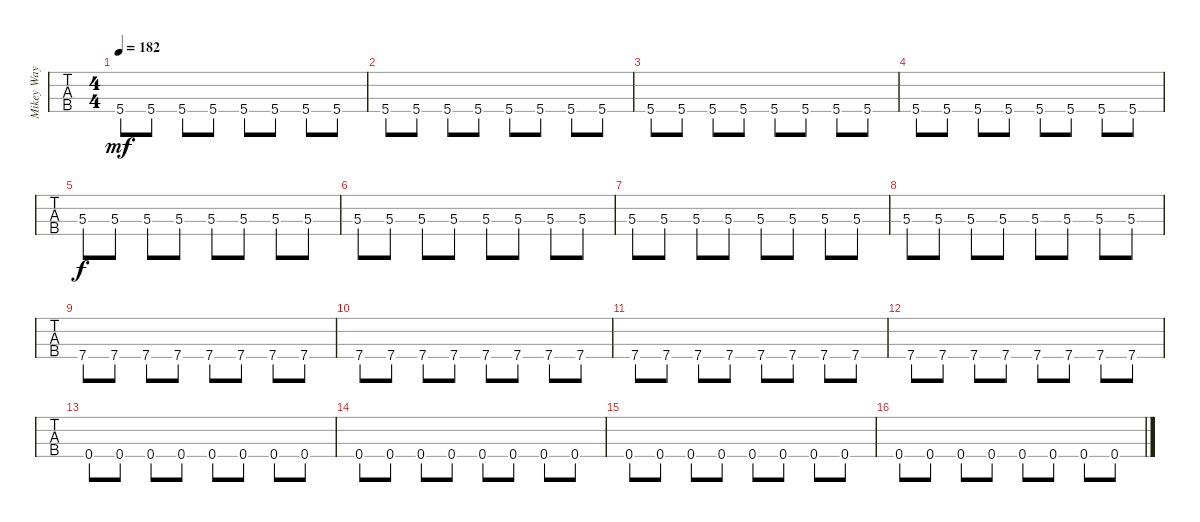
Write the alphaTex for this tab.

\track ("Mikey Way" "Mikey Way") {instrument electricbassfinger}
\staff {tabs}
\tuning (G2 D2 A1 E1) {hide}
\ts (4 4)
\tempo 182
\clef f4
\ks c
5.4.8{dy mf} 5.4.8 5.4.8 5.4.8 5.4.8 5.4.8 5.4.8 5.4.8 |
5.4.8 5.4.8 5.4.8 5.4.8 5.4.8 5.4.8 5.4.8 5.4.8 |
5.4.8 5.4.8 5.4.8 5.4.8 5.4.8 5.4.8 5.4.8 5.4.8 |
5.4.8 5.4.8 5.4.8 5.4.8 5.4.8 5.4.8 5.4.8 5.4.8 |
5.3.8{dy f} 5.3.8 5.3.8 5.3.8 5.3.8 5.3.8 5.3.8 5.3.8 |
5.3.8 5.3.8 5.3.8 5.3.8 5.3.8 5.3.8 5.3.8 5.3.8 |
5.3.8 5.3.8 5.3.8 5.3.8 5.3.8 5.3.8 5.3.8 5.3.8 |
5.3.8 5.3.8 5.3.8 5.3.8 5.3.8 5.3.8 5.3.8 5.3.8 |
7.4.8 7.4.8 7.4.8 7.4.8 7.4.8 7.4.8 7.4.8 7.4.8 |
7.4.8 7.4.8 7.4.8 7.4.8 7.4.8 7.4.8 7.4.8 7.4.8 |
7.4.8 7.4.8 7.4.8 7.4.8 7.4.8 7.4.8 7.4.8 7.4.8 |
7.4.8 7.4.8 7.4.8 7.4.8 7.4.8 7.4.8 7.4.8 7.4.8 |
0.4.8 0.4.8 0.4.8 0.4.8 0.4.8 0.4.8 0.4.8 0.4.8 |
0.4.8 0.4.8 0.4.8 0.4.8 0.4.8 0.4.8 0.4.8 0.4.8 |
0.4.8 0.4.8 0.4.8 0.4.8 0.4.8 0.4.8 0.4.8 0.4.8 |
0.4.8 0.4.8 0.4.8 0.4.8 0.4.8 0.4.8 0.4.8 0.4.8
